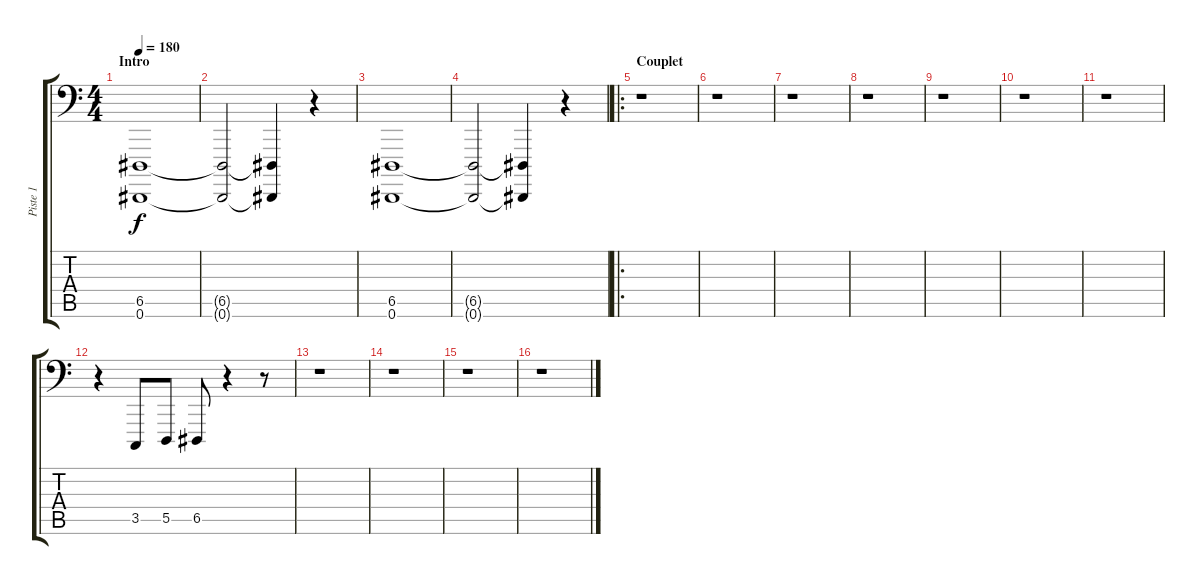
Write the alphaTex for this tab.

\track ("Piste 1" "Piste 1") {instrument lead1square}
\staff {score tabs}
\tuning (E2 B1 G1 D1 A0 Eb0) {hide}
\ts (4 4)
\section ("" "Intro")
\tempo 180
\clef f4
\ks c
(6.5 0.6).1{dy f instrument lead1square} |
(6.5{t} 0.6{t}).2 (6.5{t} 0.6{t}).4 r.4 |
(6.5 0.6).1 |
(6.5{t} 0.6{t}).2 (6.5{t} 0.6{t}).4 r.4 |
\ro
\section ("" "Couplet")
r.1 |
r.1 |
r.1 |
r.1 |
r.1 |
r.1 |
r.1 |
r.4{instrument electricbassfinger} 3.5.8 5.5.8 6.5.8 r.4 r.8 |
r.1 |
r.1 |
r.1 |
r.1
